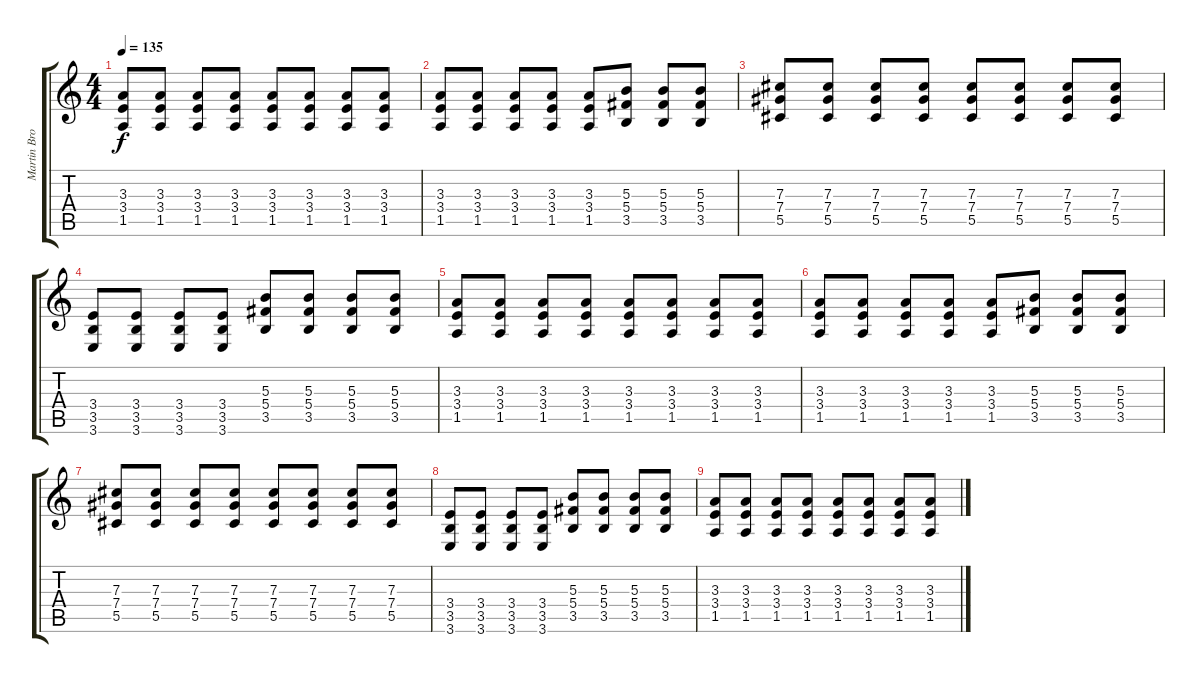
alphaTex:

\track ("Martin Brouillard - Rhytm Guitar" "Martin Bro") {instrument distortionguitar}
\staff {score tabs}
\tuning (Eb4 Bb3 Gb3 Db3 Ab2 Db2) {hide}
\ts (4 4)
\tempo 135
\clef g2
\ks c
(3.3 3.4 1.5).8{dy f} (3.3 3.4 1.5).8 (3.3 3.4 1.5).8 (3.3 3.4 1.5).8 (3.3 3.4 1.5).8 (3.3 3.4 1.5).8 (3.3 3.4 1.5).8 (3.3 3.4 1.5).8 |
(3.3 3.4 1.5).8 (3.3 3.4 1.5).8 (3.3 3.4 1.5).8 (3.3 3.4 1.5).8 (3.3 3.4 1.5).8 (5.3 5.4 3.5).8 (5.3 5.4 3.5).8 (5.3 5.4 3.5).8 |
(7.3 7.4 5.5).8 (7.3 7.4 5.5).8 (7.3 7.4 5.5).8 (7.3 7.4 5.5).8 (7.3 7.4 5.5).8 (7.3 7.4 5.5).8 (7.3 7.4 5.5).8 (7.3 7.4 5.5).8 |
(3.4 3.5 3.6).8 (3.4 3.5 3.6).8 (3.4 3.5 3.6).8 (3.4 3.5 3.6).8 (5.3 5.4 3.5).8 (5.3 5.4 3.5).8 (5.3 5.4 3.5).8 (5.3 5.4 3.5).8 |
(3.3 3.4 1.5).8 (3.3 3.4 1.5).8 (3.3 3.4 1.5).8 (3.3 3.4 1.5).8 (3.3 3.4 1.5).8 (3.3 3.4 1.5).8 (3.3 3.4 1.5).8 (3.3 3.4 1.5).8 |
(3.3 3.4 1.5).8 (3.3 3.4 1.5).8 (3.3 3.4 1.5).8 (3.3 3.4 1.5).8 (3.3 3.4 1.5).8 (5.3 5.4 3.5).8 (5.3 5.4 3.5).8 (5.3 5.4 3.5).8 |
(7.3 7.4 5.5).8 (7.3 7.4 5.5).8 (7.3 7.4 5.5).8 (7.3 7.4 5.5).8 (7.3 7.4 5.5).8 (7.3 7.4 5.5).8 (7.3 7.4 5.5).8 (7.3 7.4 5.5).8 |
(3.4 3.5 3.6).8 (3.4 3.5 3.6).8 (3.4 3.5 3.6).8 (3.4 3.5 3.6).8 (5.3 5.4 3.5).8 (5.3 5.4 3.5).8 (5.3 5.4 3.5).8 (5.3 5.4 3.5).8 |
(3.3 3.4 1.5).8 (3.3 3.4 1.5).8 (3.3 3.4 1.5).8 (3.3 3.4 1.5).8 (3.3 3.4 1.5).8 (3.3 3.4 1.5).8 (3.3 3.4 1.5).8 (3.3 3.4 1.5).8
